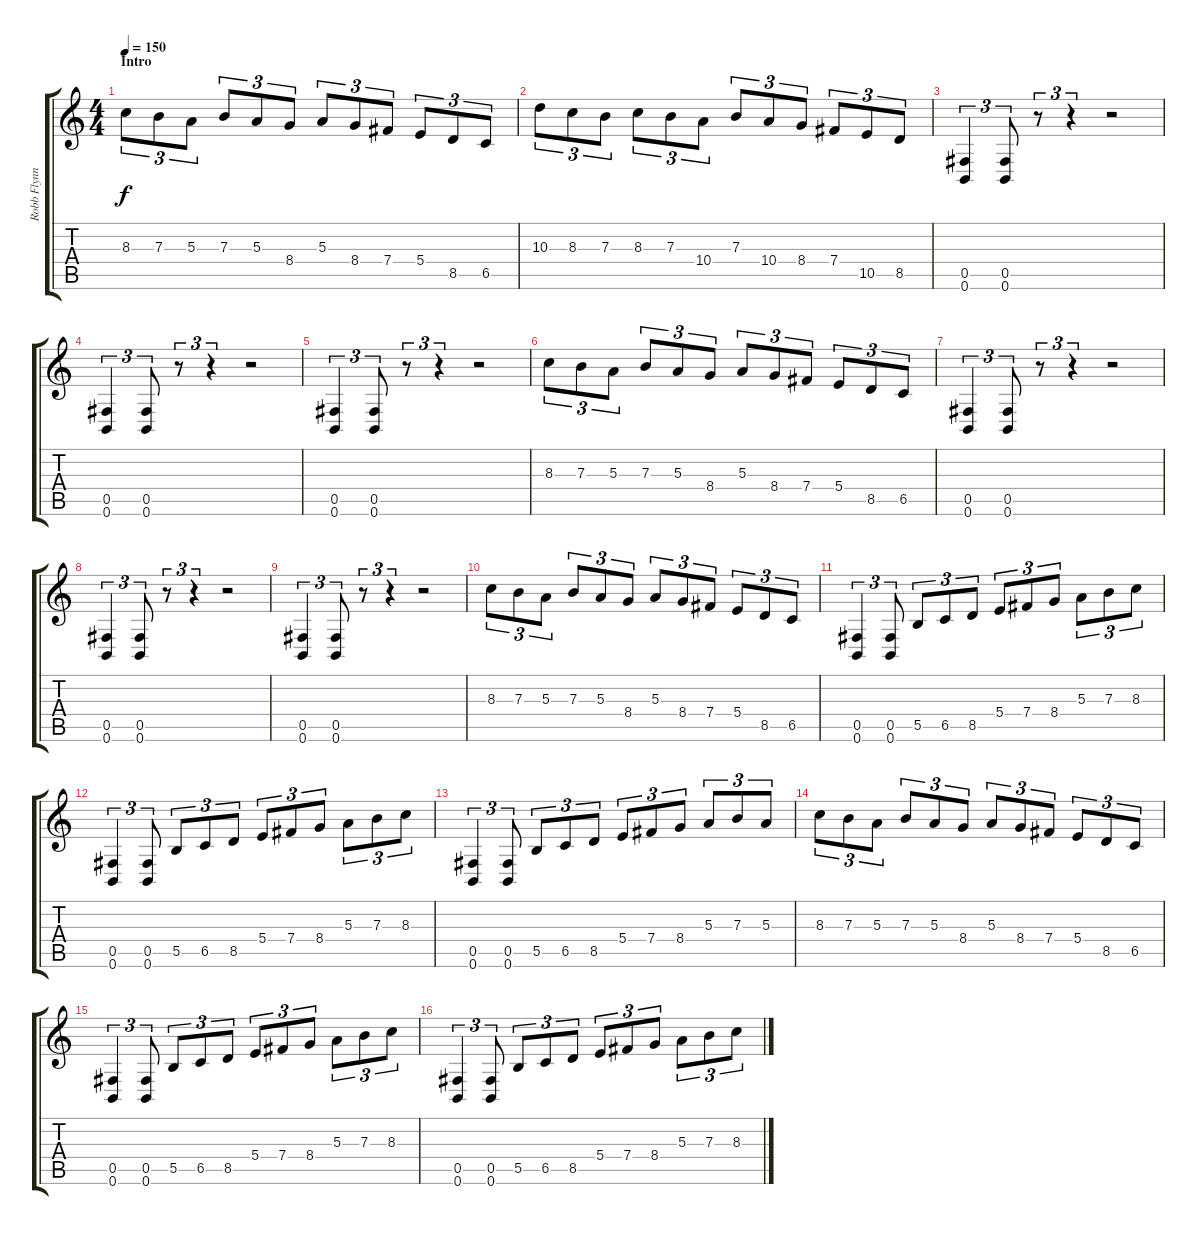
\track ("Robb Flynn" "Robb Flynn") {instrument distortionguitar}
\staff {score tabs}
\tuning (Db4 Ab3 E3 B2 Gb2 B1) {hide}
\ts (4 4)
\section ("" "Intro")
\tempo 150
\clef g2
\ks c
8.3.8{tu (3 2) dy f instrument distortionguitar} 7.3.8{tu (3 2)} 5.3.8{tu (3 2)} 7.3.8{tu (3 2)} 5.3.8{tu (3 2)} 8.4.8{tu (3 2)} 5.3.8{tu (3 2)} 8.4.8{tu (3 2)} 7.4.8{tu (3 2)} 5.4.8{tu (3 2)} 8.5.8{tu (3 2)} 6.5.8{tu (3 2)} |
10.3.8{tu (3 2)} 8.3.8{tu (3 2)} 7.3.8{tu (3 2)} 8.3.8{tu (3 2)} 7.3.8{tu (3 2)} 10.4.8{tu (3 2)} 7.3.8{tu (3 2)} 10.4.8{tu (3 2)} 8.4.8{tu (3 2)} 7.4.8{tu (3 2)} 10.5.8{tu (3 2)} 8.5.8{tu (3 2)} |
(0.5 0.6).4{tu (3 2)} (0.5 0.6).8{tu (3 2)} r.8{tu (3 2)} r.4{tu (3 2)} r.2 |
(0.5 0.6).4{tu (3 2)} (0.5 0.6).8{tu (3 2)} r.8{tu (3 2)} r.4{tu (3 2)} r.2 |
(0.5 0.6).4{tu (3 2)} (0.5 0.6).8{tu (3 2)} r.8{tu (3 2)} r.4{tu (3 2)} r.2 |
8.3.8{tu (3 2)} 7.3.8{tu (3 2)} 5.3.8{tu (3 2)} 7.3.8{tu (3 2)} 5.3.8{tu (3 2)} 8.4.8{tu (3 2)} 5.3.8{tu (3 2)} 8.4.8{tu (3 2)} 7.4.8{tu (3 2)} 5.4.8{tu (3 2)} 8.5.8{tu (3 2)} 6.5.8{tu (3 2)} |
(0.5 0.6).4{tu (3 2)} (0.5 0.6).8{tu (3 2)} r.8{tu (3 2)} r.4{tu (3 2)} r.2 |
(0.5 0.6).4{tu (3 2)} (0.5 0.6).8{tu (3 2)} r.8{tu (3 2)} r.4{tu (3 2)} r.2 |
(0.5 0.6).4{tu (3 2)} (0.5 0.6).8{tu (3 2)} r.8{tu (3 2)} r.4{tu (3 2)} r.2 |
8.3.8{tu (3 2)} 7.3.8{tu (3 2)} 5.3.8{tu (3 2)} 7.3.8{tu (3 2)} 5.3.8{tu (3 2)} 8.4.8{tu (3 2)} 5.3.8{tu (3 2)} 8.4.8{tu (3 2)} 7.4.8{tu (3 2)} 5.4.8{tu (3 2)} 8.5.8{tu (3 2)} 6.5.8{tu (3 2)} |
(0.5 0.6).4{tu (3 2)} (0.5 0.6).8{tu (3 2)} 5.5.8{tu (3 2)} 6.5.8{tu (3 2)} 8.5.8{tu (3 2)} 5.4.8{tu (3 2)} 7.4.8{tu (3 2)} 8.4.8{tu (3 2)} 5.3.8{tu (3 2)} 7.3.8{tu (3 2)} 8.3.8{tu (3 2)} |
(0.5 0.6).4{tu (3 2)} (0.5 0.6).8{tu (3 2)} 5.5.8{tu (3 2)} 6.5.8{tu (3 2)} 8.5.8{tu (3 2)} 5.4.8{tu (3 2)} 7.4.8{tu (3 2)} 8.4.8{tu (3 2)} 5.3.8{tu (3 2)} 7.3.8{tu (3 2)} 8.3.8{tu (3 2)} |
(0.5 0.6).4{tu (3 2)} (0.5 0.6).8{tu (3 2)} 5.5.8{tu (3 2)} 6.5.8{tu (3 2)} 8.5.8{tu (3 2)} 5.4.8{tu (3 2)} 7.4.8{tu (3 2)} 8.4.8{tu (3 2)} 5.3.8{tu (3 2)} 7.3.8{tu (3 2)} 5.3.8{tu (3 2)} |
8.3.8{tu (3 2)} 7.3.8{tu (3 2)} 5.3.8{tu (3 2)} 7.3.8{tu (3 2)} 5.3.8{tu (3 2)} 8.4.8{tu (3 2)} 5.3.8{tu (3 2)} 8.4.8{tu (3 2)} 7.4.8{tu (3 2)} 5.4.8{tu (3 2)} 8.5.8{tu (3 2)} 6.5.8{tu (3 2)} |
(0.5 0.6).4{tu (3 2)} (0.5 0.6).8{tu (3 2)} 5.5.8{tu (3 2)} 6.5.8{tu (3 2)} 8.5.8{tu (3 2)} 5.4.8{tu (3 2)} 7.4.8{tu (3 2)} 8.4.8{tu (3 2)} 5.3.8{tu (3 2)} 7.3.8{tu (3 2)} 8.3.8{tu (3 2)} |
(0.5 0.6).4{tu (3 2)} (0.5 0.6).8{tu (3 2)} 5.5.8{tu (3 2)} 6.5.8{tu (3 2)} 8.5.8{tu (3 2)} 5.4.8{tu (3 2)} 7.4.8{tu (3 2)} 8.4.8{tu (3 2)} 5.3.8{tu (3 2)} 7.3.8{tu (3 2)} 8.3.8{tu (3 2)}
